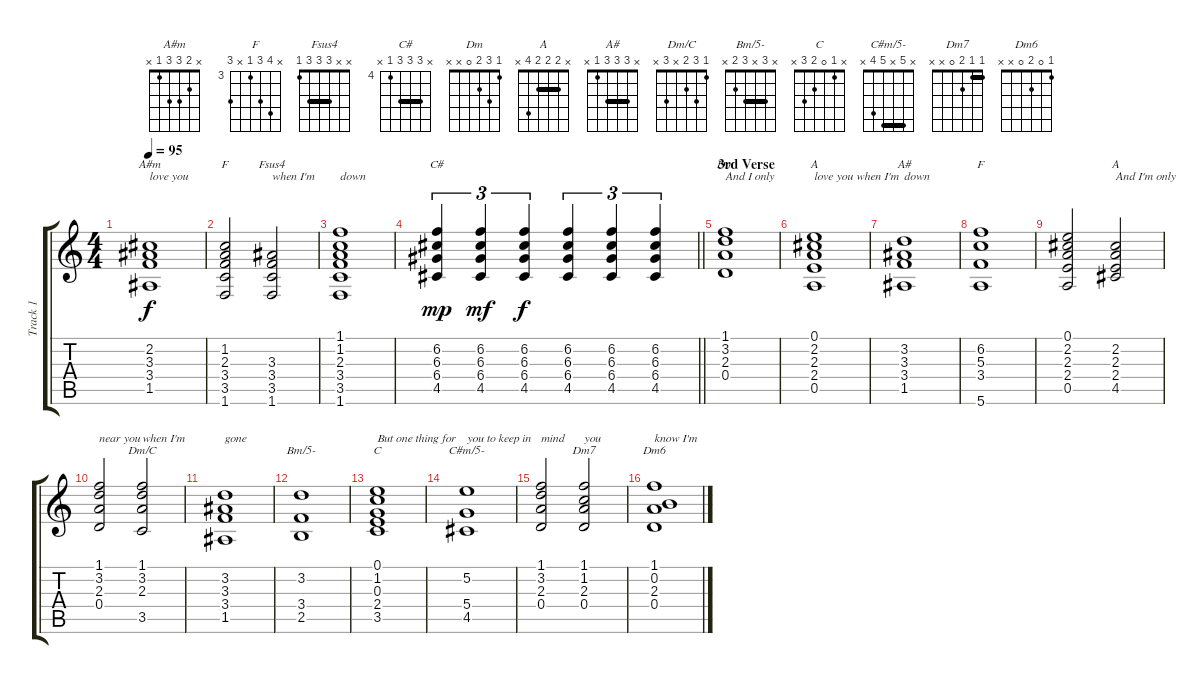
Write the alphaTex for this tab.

\track ("Track 1" "Track 1") {instrument acousticguitarsteel}
\staff {score tabs}
\tuning (E4 B3 G3 D3 A2 E2) {hide}
\chord ("A#m" x 2 3 3 1 x)
\chord ("F" x 1 2 3 3 1) {barre 1}
\chord ("Fsus4" x x 3 3 3 1) {barre 3}
\chord ("C#" x 6 6 6 4 x) {firstfret 4 barre 6}
\chord ("Dm" 1 3 2 0 x x)
\chord ("A" 0 2 2 2 0 x)
\chord ("A#" x 3 3 3 1 x) {barre 3}
\chord ("F" x 6 5 3 x 5) {firstfret 3}
\chord ("A" x 2 2 2 4 x) {barre 2}
\chord ("Dm/C" 1 3 2 x 3 x)
\chord ("Bm/5-" x 3 x 3 2 x) {barre 3}
\chord ("C" x 1 0 2 3 x)
\chord ("C#m/5-" x 5 x 5 4 x) {barre 5}
\chord ("Dm7" 1 1 2 0 x x) {barre 1}
\chord ("Dm6" 1 0 2 0 x x)
\ts (4 4)
\tempo 95
\clef g2
\ks c
(2.2 3.3 3.4 1.5).1{ch "A#m" txt "love you" dy f} |
(1.2 2.3 3.4 3.5 1.6).2{ch "F"} (3.3 3.4 3.5 1.6).2{ch "Fsus4" txt "when I'm"} |
(1.1 1.2 2.3 3.4 3.5 1.6).1{txt "down"} |
\barLineRight lightlight
(6.2 6.3 6.4 4.5).4{tu (3 2) ch "C#" dy mp} (6.2 6.3 6.4 4.5).4{tu (3 2) dy mf} (6.2 6.3 6.4 4.5).4{tu (3 2) dy f} (6.2 6.3 6.4 4.5).4{tu (3 2)} (6.2 6.3 6.4 4.5).4{tu (3 2)} (6.2 6.3 6.4 4.5).4{tu (3 2)} |
\section ("" "3rd Verse")
(1.1 3.2 2.3 0.4).1{ch "Dm" txt "And I only"} |
(0.1 2.2 2.3 2.4 0.5).1{ch "A" txt "love you when I'm"} |
(3.2 3.3 3.4 1.5).1{ch "A#" txt "down"} |
(6.2 5.3 3.4 5.6).1{ch "F"} |
(0.1 2.2 2.3 2.4 0.5).2 (2.2 2.3 2.4 4.5).2{ch "A" txt "And I'm only"} |
(1.1 3.2 2.3 0.4).2{txt "near you"} (1.1 3.2 2.3 3.5).2{ch "Dm/C" txt "when I'm"} |
(3.2 3.3 3.4 1.5).1{txt "gone"} |
(3.2 3.4 2.5).1{ch "Bm/5-"} |
(0.1 1.2 0.3 2.4 3.5).1{ch "C" txt "But one thing for"} |
(5.2 5.4 4.5).1{ch "C#m/5-" txt "you to keep in"} |
(1.1 3.2 2.3 0.4).2{txt "mind"} (1.1 1.2 2.3 0.4).2{ch "Dm7" txt "you"} |
(1.1 0.2 2.3 0.4).1{ch "Dm6" txt "know I'm"}
